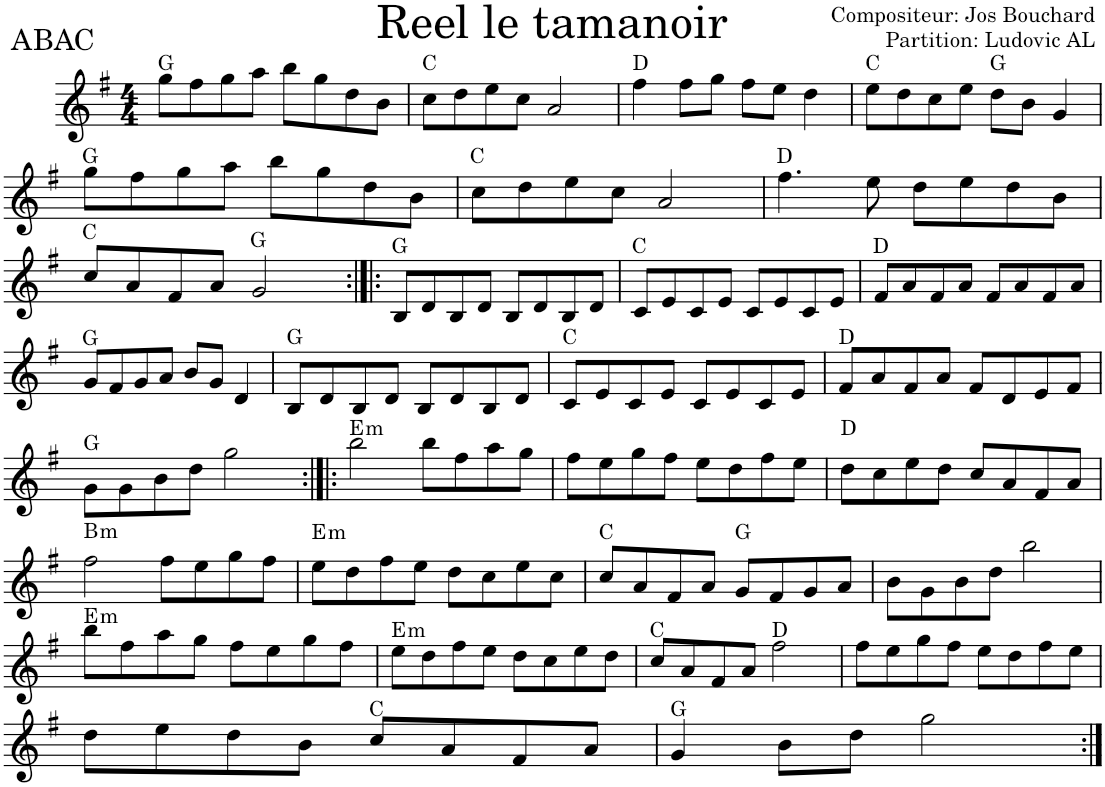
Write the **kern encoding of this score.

**kern	**harte
*part1	*part1
*staff1	*
*I"Violon	*
*I'Vln.	*
*clefG2	*
*k[f#]	*
*M4/4	*
=1	=1
8gg\L	G:maj
8ff#\	.
8gg\	.
8aa\J	.
8bb\L	.
8gg\	.
8dd\	.
8b\J	.
=2	=2
8cc\L	C:maj
8dd\	.
8ee\	.
8cc\J	.
2a/	.
=3	=3
4ff#\	D:maj
8ff#\L	.
8gg\J	.
8ff#\L	.
8ee\J	.
4dd\	.
=4	=4
8ee\L	C:maj
8dd\	.
8cc\	.
8ee\J	.
8dd\L	G:maj
8b\J	.
4g/	.
!!LO:LB:g=z
=5	=5
8gg\L	G:maj
8ff#\	.
8gg\	.
8aa\J	.
8bb\L	.
8gg\	.
8dd\	.
8b\J	.
=6	=6
8cc\L	C:maj
8dd\	.
8ee\	.
8cc\J	.
2a/	.
=7	=7
4.ff#\	D:maj
8ee\	.
8dd\L	.
8ee\	.
8dd\	.
8b\J	.
!!LO:LB:g=z
=8	=8
8cc/L	C:maj
8a/	.
8f#/	.
8a/J	.
2g/	G:maj
=9:|!|:	=9:|!|:
8B/L	G:maj
8d/	.
8B/	.
8d/J	.
8B/L	.
8d/	.
8B/	.
8d/J	.
=10	=10
8c/L	C:maj
8e/	.
8c/	.
8e/J	.
8c/L	.
8e/	.
8c/	.
8e/J	.
=11	=11
8f#/L	D:maj
8a/	.
8f#/	.
8a/J	.
8f#/L	.
8a/	.
8f#/	.
8a/J	.
!!LO:LB:g=z
=12	=12
8g/L	G:maj
8f#/	.
8g/	.
8a/J	.
8b/L	.
8g/J	.
4d/	.
=13	=13
8B/L	G:maj
8d/	.
8B/	.
8d/J	.
8B/L	.
8d/	.
8B/	.
8d/J	.
=14	=14
8c/L	C:maj
8e/	.
8c/	.
8e/J	.
8c/L	.
8e/	.
8c/	.
8e/J	.
=15	=15
8f#/L	D:maj
8a/	.
8f#/	.
8a/J	.
8f#/L	.
8d/	.
8e/	.
8f#/J	.
!!LO:LB:g=z
=16	=16
8g\L	G:maj
8g\	.
8b\	.
8dd\J	.
2gg\	.
=17:|!|:	=17:|!|:
!	!LO:H:kt=m
2bb\	E:min
8bb\L	.
8ff#\	.
8aa\	.
8gg\J	.
=18	=18
8ff#\L	.
8ee\	.
8gg\	.
8ff#\J	.
8ee\L	.
8dd\	.
8ff#\	.
8ee\J	.
=19	=19
8dd\L	D:maj
8cc\	.
8ee\	.
8dd\J	.
8cc/L	.
8a/	.
8f#/	.
8a/J	.
!!LO:LB:g=z
=20	=20
!	!LO:H:kt=m
2ff#\	B:min
8ff#\L	.
8ee\	.
8gg\	.
8ff#\J	.
=21	=21
!	!LO:H:kt=m
8ee\L	E:min
8dd\	.
8ff#\	.
8ee\J	.
8dd\L	.
8cc\	.
8ee\	.
8cc\J	.
=22	=22
8cc/L	C:maj
8a/	.
8f#/	.
8a/J	.
8g/L	G:maj
8f#/	.
8g/	.
8a/J	.
=23	=23
8b\L	.
8g\	.
8b\	.
8dd\J	.
2bb\	.
!!LO:LB:g=z
=24	=24
!	!LO:H:kt=m
8bb\L	E:min
8ff#\	.
8aa\	.
8gg\J	.
8ff#\L	.
8ee\	.
8gg\	.
8ff#\J	.
=25	=25
!	!LO:H:kt=m
8ee\L	E:min
8dd\	.
8ff#\	.
8ee\J	.
8dd\L	.
8cc\	.
8ee\	.
8dd\J	.
=26	=26
8cc/L	C:maj
8a/	.
8f#/	.
8a/J	.
2ff#\	D:maj
=27	=27
8ff#\L	.
8ee\	.
8gg\	.
8ff#\J	.
8ee\L	.
8dd\	.
8ff#\	.
8ee\J	.
!!LO:LB:g=z
=28	=28
8dd\L	.
8ee\	.
8dd\	.
8b\J	.
8cc/L	C:maj
8a/	.
8f#/	.
8a/J	.
=29	=29
4g/	G:maj
8b\L	.
8dd\J	.
2gg\	.
=:|!	=:|!
*-	*-
